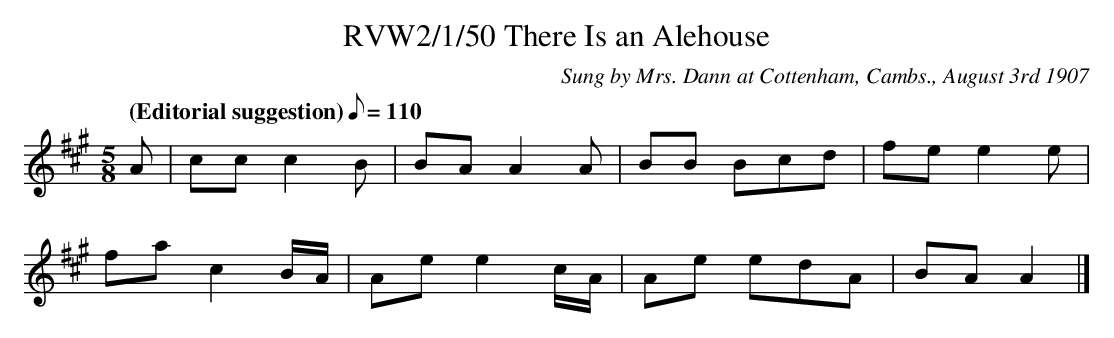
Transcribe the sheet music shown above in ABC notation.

X:1
T:RVW2/1/50 There Is an Alehouse
C:Sung by Mrs. Dann at Cottenham, Cambs., August 3rd 1907
L:1/8
Q:"(Editorial suggestion)" 1/8=110
M:5/8
K:A
A | cc c2 B | BA A2 A | BB Bcd | fe e2 e |
fa c2 B/A/ | Ae e2 c/A/ | Ae edA | BA A2 |]
